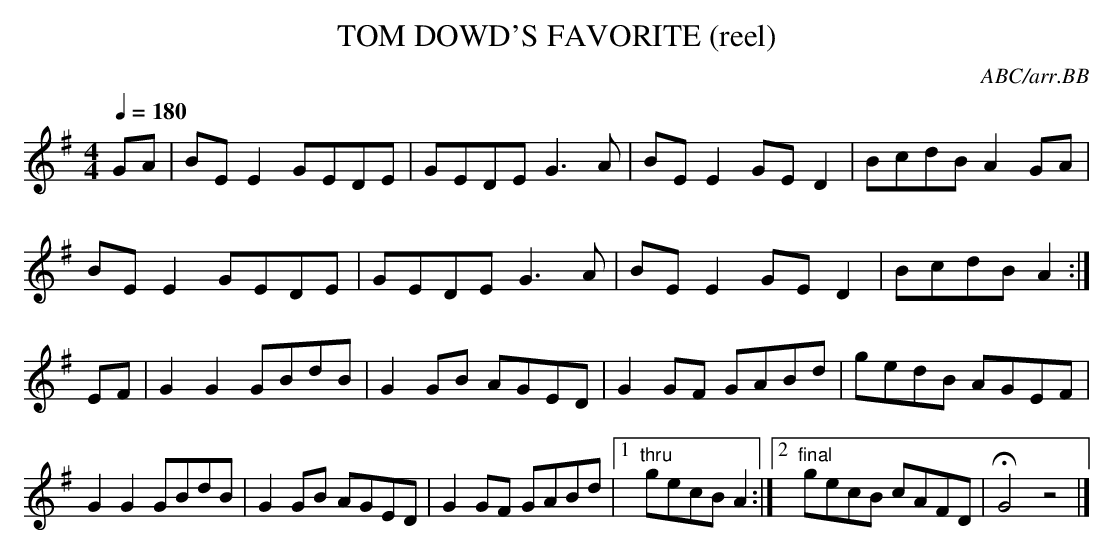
X:1
T:TOM DOWD'S FAVORITE (reel)
C:ABC/arr.BB
Q:1/4=180
L:1/8
M:4/4
K:G
GA|BEE2 GEDE|GEDE G3A|BEE2 GED2|BcdB A2GA|
BE E2 GEDE|GEDE G3A|BE E2 GE D2|BcdB A2:|
EF|G2 G2 GBdB|G2 GB AGED|G2 GF GABd|gedB AGEF|
G2 G2 GBdB|G2 GB AGED|G2 GF GABd|1 "thru"gecB A2:|\
[2 "final" gecB cAFD|HG4z4|]
